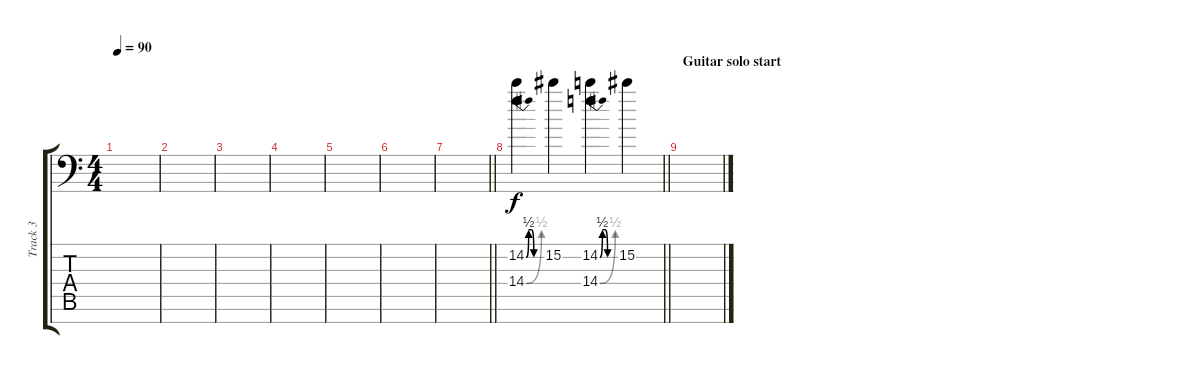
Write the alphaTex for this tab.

\track ("Track 3" "Track 3") {instrument overdrivenguitar}
\staff {score tabs}
\tuning (Eb4 Bb3 F3 Eb3 Bb2 F2 Bb1) {hide}
\ts (4 4)
\tempo 90
\clef f4
\ks c
|
|
|
|
|
|
\barLineRight lightlight
|
\barLineRight lightlight
(14.2{be (custom 0 0 10 2 20 2 30 0 60 0)} 14.4{be (bend 0 0 60 2)}).4 15.2.4 (14.2{be (custom 0 0 10 2 20 2 30 0 60 0)} 14.4{be (bend 0 0 60 2)}).4 15.2.4 |
\section ("" "Guitar solo start")
